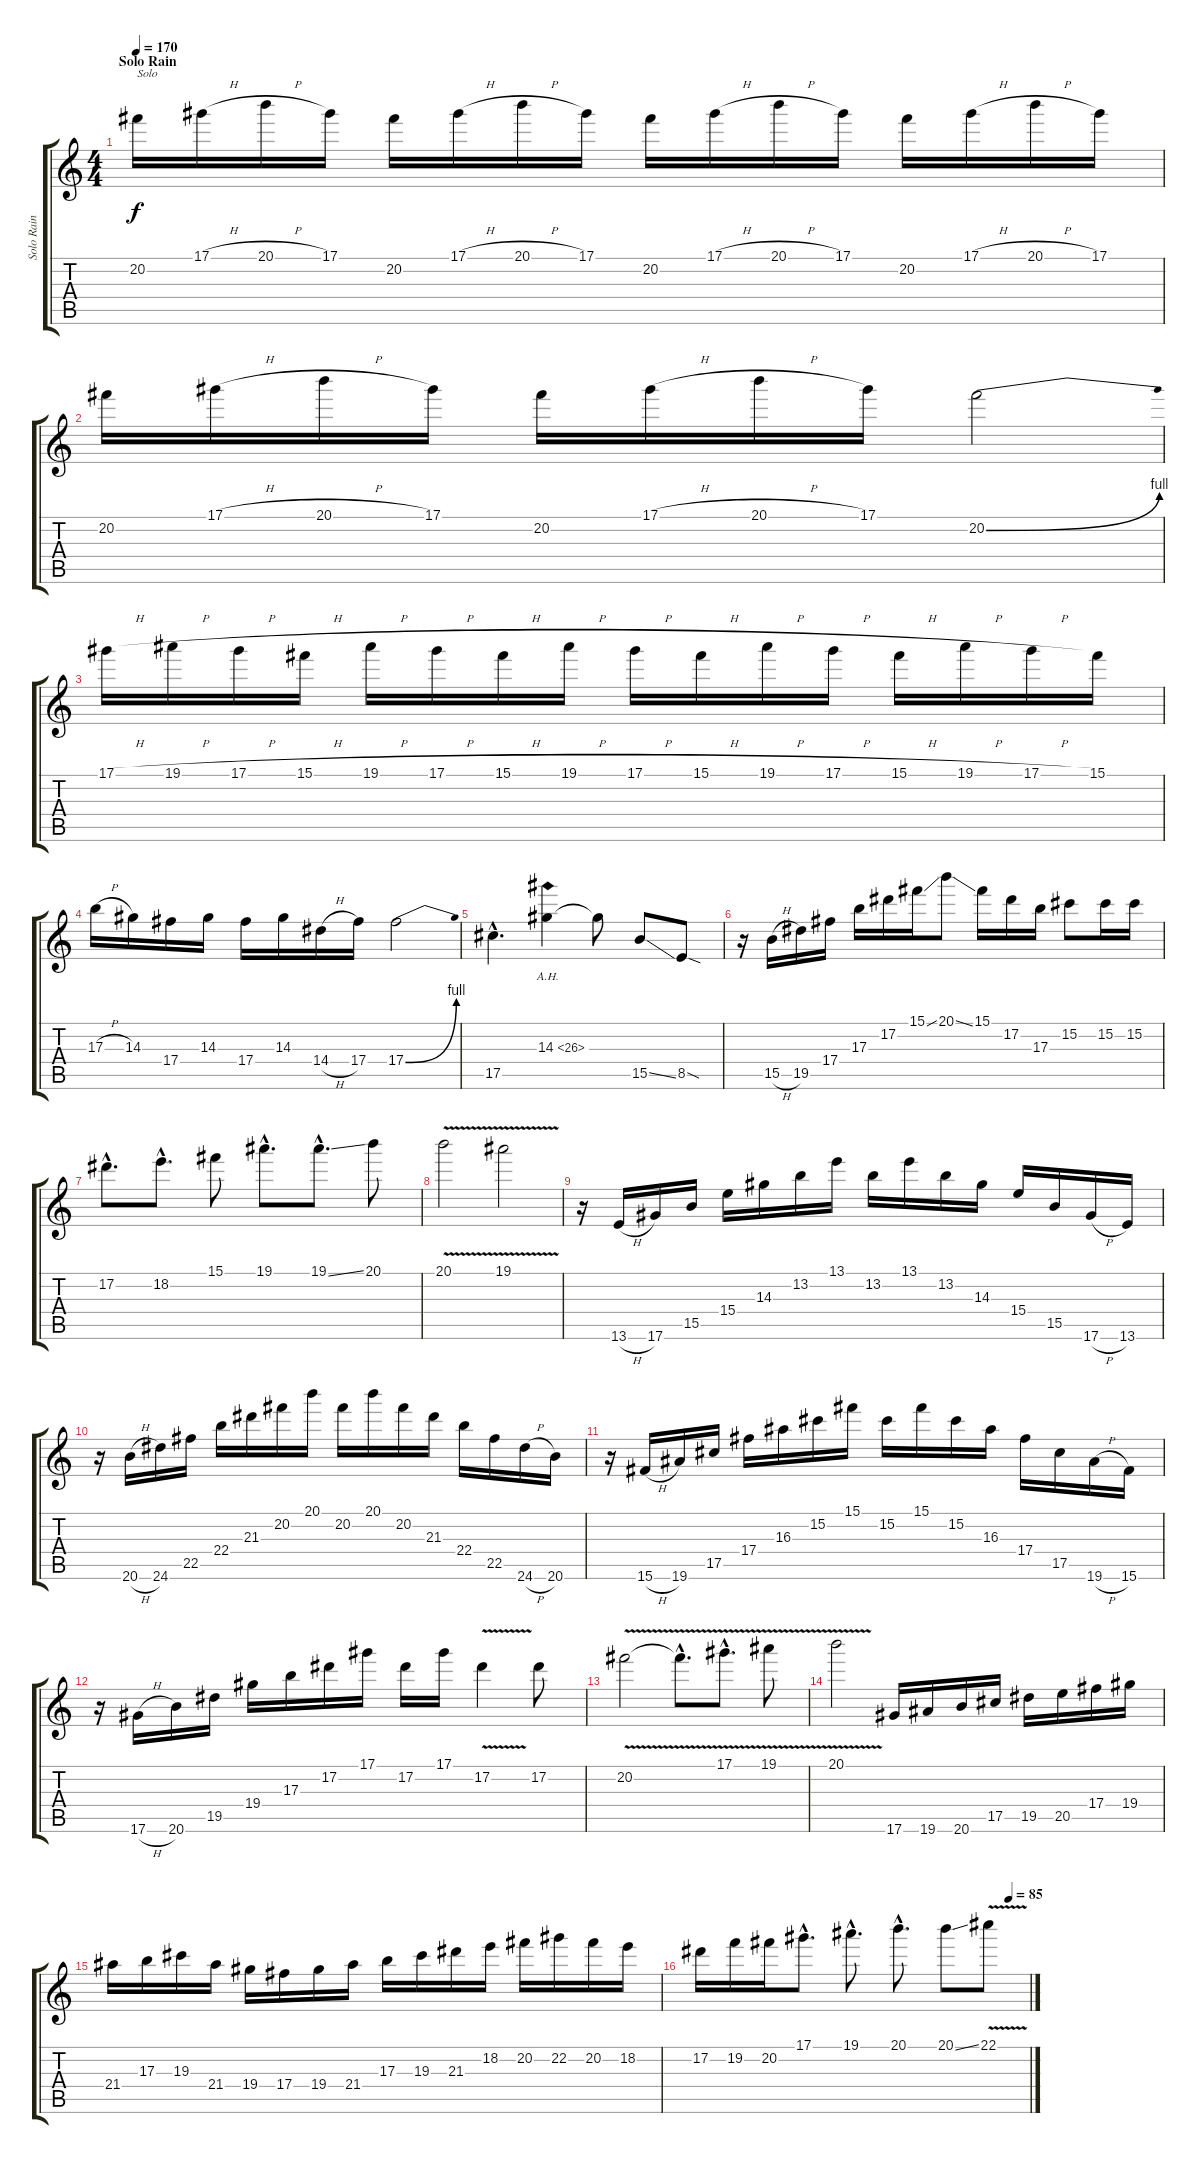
\track ("Solo Rain" "Solo Rain") {instrument overdrivenguitar}
\staff {score tabs}
\tuning (Eb4 Bb3 Gb3 Db3 Ab2 Eb2) {hide}
\ts (4 4)
\section ("" "Solo Rain")
\tempo 170
\clef g2
\ks c
20.2.16{txt "Solo" dy f} 17.1{h}.16 20.1{h}.16 17.1.16 20.2.16 17.1{h}.16 20.1{h}.16 17.1.16 20.2.16 17.1{h}.16 20.1{h}.16 17.1.16 20.2.16 17.1{h}.16 20.1{h}.16 17.1.16 |
20.2.16 17.1{h}.16 20.1{h}.16 17.1.16 20.2.16 17.1{h}.16 20.1{h}.16 17.1.16 20.2{be (bend 0 0 60 4)}.2 |
17.1{h}.16 19.1{h}.16 17.1{h}.16 15.1{h}.16 19.1{h}.16 17.1{h}.16 15.1{h}.16 19.1{h}.16 17.1{h}.16 15.1{h}.16 19.1{h}.16 17.1{h}.16 15.1{h}.16 19.1{h}.16 17.1{h}.16 15.1.16 |
17.3{h}.16 14.3.16 17.4.16 14.3.16 17.4.16 14.3.16 14.4{h}.16 17.4.16 17.4{be (bend 0 0 60 4)}.2 |
17.5{hac}.4{d} 14.3{ah 12}.4 14.3{t}.8 15.5{ss}.8 8.5{sod}.8 |
r.16 15.5{h}.16 19.5.16 17.4.16 17.3.16 17.2.16 15.1{ss}.16 20.1{ss}.8 15.1.16 17.2.16 17.3.16 15.2.8 15.2.16 15.2.16 |
17.2{hac}.8{d} 18.2{hac}.8{d} 15.1.8 19.1{hac}.8{d} 19.1{ss hac}.8{d} 20.1.8 |
20.1{v}.2 19.1{v}.2 |
r.16 13.6{h}.16 17.6.16 15.5.16 15.4.16 14.3.16 13.2.16 13.1.16 13.2.16 13.1.16 13.2.16 14.3.16 15.4.16 15.5.16 17.6{h}.16 13.6.16 |
r.16 20.6{h}.16 24.6.16 22.5.16 22.4.16 21.3.16 20.2.16 20.1.16 20.2.16 20.1.16 20.2.16 21.3.16 22.4.16 22.5.16 24.6{h}.16 20.6.16 |
r.16 15.6{h}.16 19.6.16 17.5.16 17.4.16 16.3.16 15.2.16 15.1.16 15.2.16 15.1.16 15.2.16 16.3.16 17.4.16 17.5.16 19.6{h}.16 15.6.16 |
r.16 17.6{h}.16 20.6.16 19.5.16 19.4.16 17.3.16 17.2.16 17.1.16 17.2.16 17.1.16 17.2{v}.4 17.2.8 |
20.2{v}.2 20.2{v hac t}.8{d} 17.1{v hac}.8{d} 19.1{v}.8 |
20.1{v}.2 17.6.16 19.6.16 20.6.16 17.5.16 19.5.16 20.5.16 17.4.16 19.4.16 |
21.4.16 17.3.16 19.3.16 21.4.16 19.4.16 17.4.16 19.4.16 21.4.16 17.3.16 19.3.16 21.3.16 18.2.16 20.2.16 22.2.16 20.2.16 18.2.16 |
\tempo (85 0.9375)
17.2.16 19.2.16 20.2.16 17.1{hac}.8{d} 19.1{hac}.8{d} 20.1{hac}.8{d} 20.1{ss}.8 22.1{v}.8
